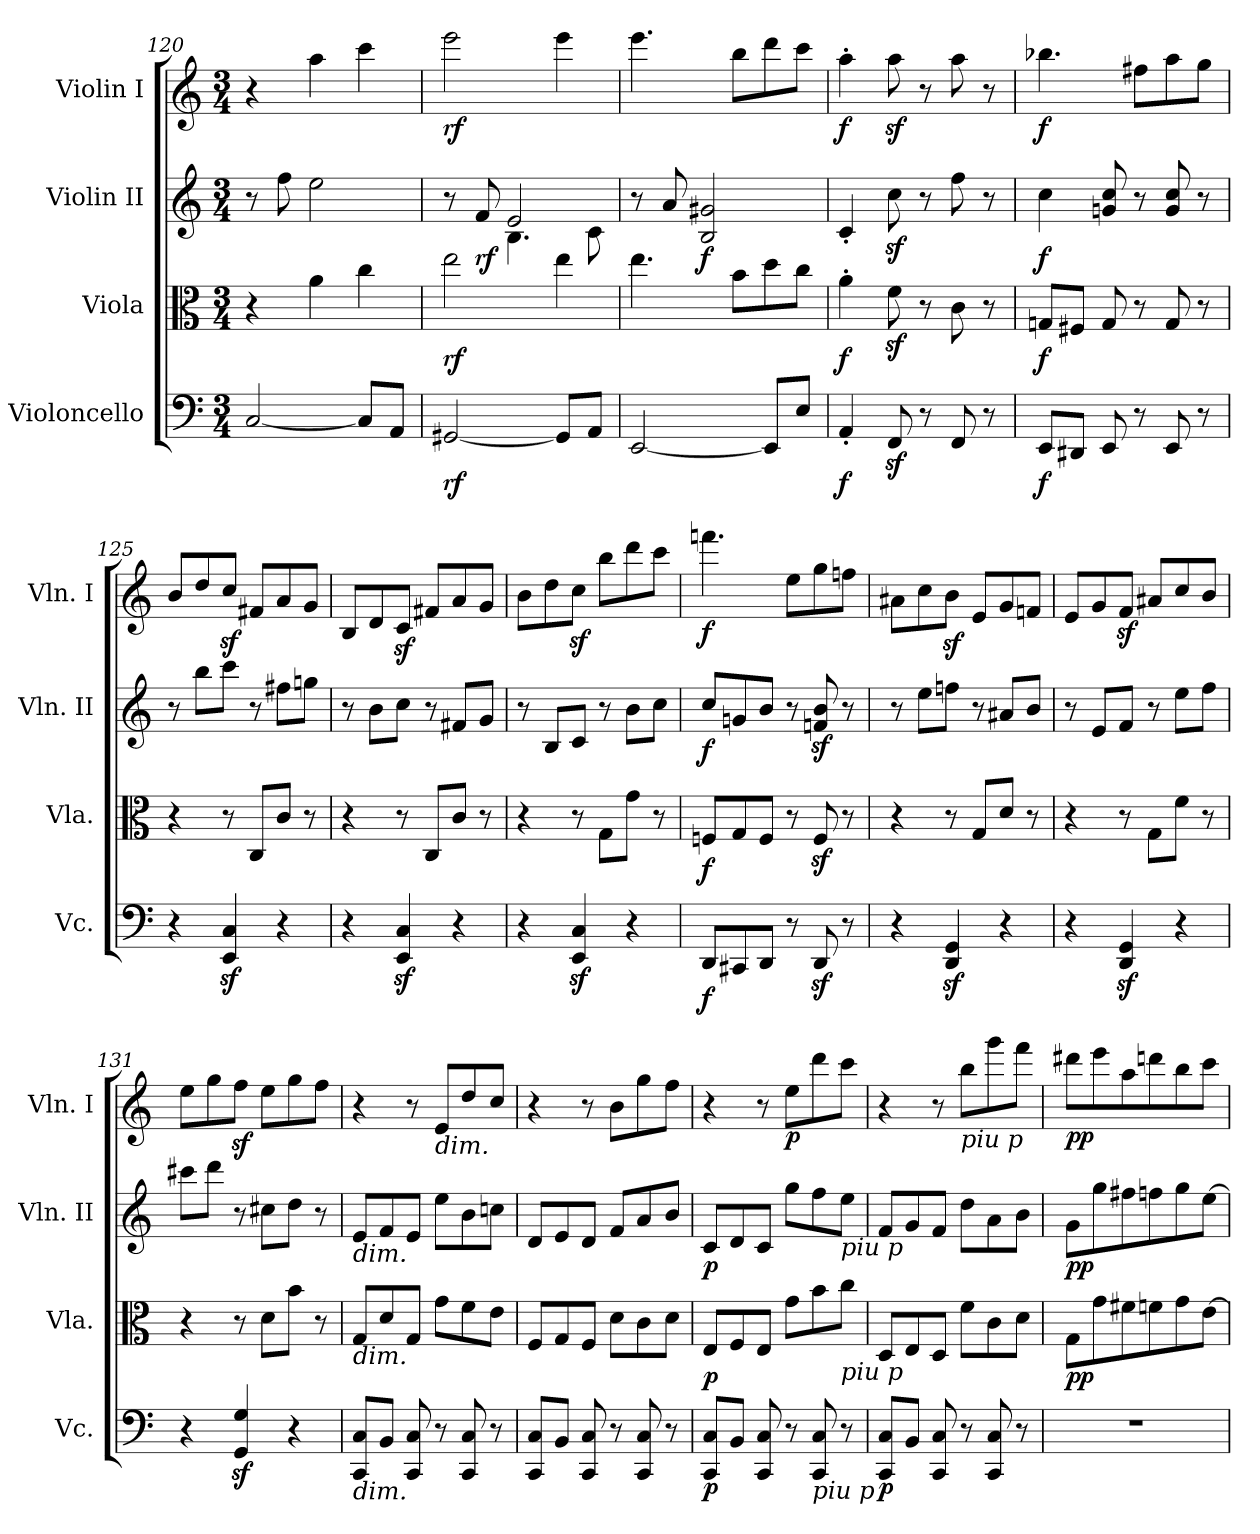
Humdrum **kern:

**kern	**dynam	**kern	**dynam	**kern	**dynam	**kern	**dynam
*part4	*part4	*part3	*part3	*part2	*part2	*part1	*part1
*staff4	*staff4	*staff3	*staff3	*staff2	*staff2	*staff1	*staff1
*I"Violoncello	*	*I"Viola	*	*I"Violin II	*	*I"Violin I	*
*I'Vc.	*	*I'Vla.	*	*I'Vln. II	*	*I'Vln. I	*
*clefF4	*	*clefC3	*	*clefG2	*	*clefG2	*
*k[]	*	*k[]	*	*k[]	*	*k[]	*
*M3/4	*	*M3/4	*	*M3/4	*	*M3/4	*
=120	=120	=120	=120	=120	=120	=120	=120
[2C/	.	4r	.	8r	.	4r	.
.	.	.	.	8ff\	.	.	.
.	.	4a\	.	2ee\	.	4aa\	.
8C/L]	.	4cc\	.	.	.	4ccc\	.
8AA/J	.	.	.	.	.	.	.
!!LO:LB:g=z
=121	=121	=121	=121	=121	=121	=121	=121
*	*	*	*	*^	*	*	*
!	!LO:DY:b	!	!LO:DY:b	!	!	!	!	!LO:DY:b
[2GG#X/	rf	2ee\	rf	8r	4ryy	.	2eee\	rf
!	!	!	!	!	!	!LO:DY:b	!	!
.	.	.	.	8f/	.	rf	.	.
.	.	.	.	2e/	4.B\	.	.	.
8GG#/L]	.	4ee\	.	.	.	.	4eee\	.
8AA/J	.	.	.	.	8c\	.	.	.
*	*	*	*	*v	*v	*	*	*
=122	=122	=122	=122	=122	=122	=122	=122
[2EE/	.	4.ee\	.	8r	.	4.eee\	.
.	.	.	.	8a/	.	.	.
!	!	!	!	!	!LO:DY:b	!	!
.	.	.	.	2B/ 2g#X/	f	.	.
.	.	8b\L	.	.	.	8bb\L	.
8EE/L]	.	8dd\	.	.	.	8ddd\	.
8E/J	.	8cc\J	.	.	.	8ccc\J	.
=123	=123	=123	=123	=123	=123	=123	=123
!	!LO:DY:b	!	!LO:DY:b	!	!	!	!LO:DY:b
4AA'/	f	4a'\	f	4c'/	.	4aa'\	f
8FFz</	.	8fz<\	.	8ccz<\	.	8aaz<\	.
8r	.	8r	.	8r	.	8r	.
8FF/	.	8c\	.	8ff\	.	8aa\	.
8r	.	8r	.	8r	.	8r	.
=124	=124	=124	=124	=124	=124	=124	=124
!	!LO:DY:b	!	!LO:DY:b	!	!LO:DY:b	!	!LO:DY:b
8EE/L	f	8Gn/L	f	4cc\	f	4.bb-X\	f
8DD#X/J	.	8F#X/J	.	.	.	.	.
8EE/	.	8G/	.	8gn/ 8cc/	.	.	.
8r	.	8r	.	8r	.	8ff#X\L	.
8EE/	.	8G/	.	8g/ 8cc/	.	8aa\	.
8r	.	8r	.	8r	.	8gg\J	.
=125	=125	=125	=125	=125	=125	=125	=125
4r	.	4r	.	8r	.	8b/L	.
.	.	.	.	8bb\L	.	8dd/	.
4EE/z< 4C/z<	.	8r	.	8ccc\J	.	8ccz</J	.
.	.	8C/L	.	8r	.	8f#X/L	.
4r	.	8c/J	.	8ff#X\L	.	8a/	.
.	.	8r	.	8ggn\J	.	8g/J	.
=126	=126	=126	=126	=126	=126	=126	=126
4r	.	4r	.	8r	.	8B/L	.
.	.	.	.	8b\L	.	8d/	.
4EE/z< 4C/z<	.	8r	.	8cc\J	.	8cz</J	.
.	.	8C/L	.	8r	.	8f#X/L	.
4r	.	8c/J	.	8f#X/L	.	8a/	.
.	.	8r	.	8g/J	.	8g/J	.
!!LO:PB:g=z
=127	=127	=127	=127	=127	=127	=127	=127
4r	.	4r	.	8r	.	8b\L	.
.	.	.	.	8B/L	.	8dd\	.
4EE/z< 4C/z<	.	8r	.	8c/J	.	8ccz<\J	.
.	.	8G\L	.	8r	.	8bb\L	.
4r	.	8g\J	.	8b\L	.	8ddd\	.
.	.	8r	.	8cc\J	.	8ccc\J	.
=128	=128	=128	=128	=128	=128	=128	=128
!	!LO:DY:b	!	!LO:DY:b	!	!LO:DY:b	!	!LO:DY:b
8DD/L	f	8Fn/L	f	8cc/L	f	4.fffn\	f
8CC#X/	.	8G/	.	8gn/	.	.	.
8DD/J	.	8F/J	.	8b/J	.	.	.
8r	.	8r	.	8r	.	8ee\L	.
8DDz</	.	8Fz</	.	8fn/z< 8b/z<	.	8gg\	.
8r	.	8r	.	8r	.	8ffn\J	.
=129	=129	=129	=129	=129	=129	=129	=129
4r	.	4r	.	8r	.	8a#X\L	.
.	.	.	.	8ee\L	.	8cc\	.
4DD/z< 4GG/z<	.	8r	.	8ffn\J	.	8bz<\J	.
.	.	8G/L	.	8r	.	8e/L	.
4r	.	8d/J	.	8a#X/L	.	8g/	.
.	.	8r	.	8b/J	.	8fn/J	.
=130	=130	=130	=130	=130	=130	=130	=130
4r	.	4r	.	8r	.	8e/L	.
.	.	.	.	8e/L	.	8g/	.
4DD/z< 4GG/z<	.	8r	.	8f/J	.	8fz</J	.
.	.	8G\L	.	8r	.	8a#X/L	.
4r	.	8f\J	.	8ee\L	.	8cc/	.
.	.	8r	.	8ff\J	.	8b/J	.
=131	=131	=131	=131	=131	=131	=131	=131
4r	.	4r	.	8ccc#X\L	.	8ee\L	.
.	.	.	.	8ddd\J	.	8gg\	.
4GG/z< 4G/z<	.	8r	.	8r	.	8ffz<\J	.
.	.	8d\L	.	8cc#X\L	.	8ee\L	.
4r	.	8b\J	.	8dd\J	.	8gg\	.
.	.	8r	.	8r	.	8ff\J	.
!!LO:LB:g=z
=132	=132	=132	=132	=132	=132	=132	=132
!	!	!	!	!LO:TX:b:i:t=dim.	!	!	!
!	!	!LO:TX:b:i:t=dim.	!	!	!	!	!
!LO:TX:b:i:t=dim.	!	!	!	!	!	!	!
8CC/ 8C/L	.	8G/L	.	8e/L	.	4r	.
8BB/J	.	8d/	.	8f/	.	.	.
8CC/ 8C/	.	8G/J	.	8e/J	.	8r	.
!	!	!	!	!	!	!LO:TX:b:i:t=dim.	!
8r	.	8g\L	.	8ee\L	.	8e/L	.
8CC/ 8C/	.	8f\	.	8b\	.	8dd/	.
8r	.	8e\J	.	8ccn\J	.	8cc/J	.
=133	=133	=133	=133	=133	=133	=133	=133
8CC/ 8C/L	.	8F/L	.	8d/L	.	4r	.
8BB/J	.	8G/	.	8e/	.	.	.
8CC/ 8C/	.	8F/J	.	8d/J	.	8r	.
8r	.	8d\L	.	8f/L	.	8b\L	.
8CC/ 8C/	.	8c\	.	8a/	.	8gg\	.
8r	.	8d\J	.	8b/J	.	8ff\J	.
=134	=134	=134	=134	=134	=134	=134	=134
!	!LO:DY:b	!	!LO:DY:b	!	!LO:DY:b	!	!
8CC/ 8C/L	p	8E/L	p	8c/L	p	4r	.
8BB/J	.	8F/	.	8d/	.	.	.
8CC/ 8C/	.	8E/J	.	8c/J	.	8r	.
!	!	!	!	!	!	!	!LO:DY:b
8r	.	8g\L	.	8gg\L	.	8ee\L	p
!LO:TX:b:i:t=piu p	!	!	!	!	!	!	!
8CC/ 8C/	.	8b\	.	8ff\	.	8ddd\	.
!	!	!	!	!LO:TX:b:i:t=piu p	!	!	!
!	!	!LO:TX:b:i:t=piu p	!	!	!	!	!
8r	.	8cc\J	.	8ee\J	.	8ccc\J	.
=135	=135	=135	=135	=135	=135	=135	=135
!	!LO:DY:b	!	!	!	!	!	!
8CC/ 8C/L	p	8D/L	.	8f/L	.	4r	.
8BB/J	.	8E/	.	8g/	.	.	.
8CC/ 8C/	.	8D/J	.	8f/J	.	8r	.
!	!	!	!	!	!	!LO:TX:b:i:t=piu p	!
8r	.	8f\L	.	8dd\L	.	8bb\L	.
8CC/ 8C/	.	8c\	.	8a\	.	8ggg\	.
8r	.	8d\J	.	8b\J	.	8fff\J	.
!!LO:LB:g=z
=136	=136	=136	=136	=136	=136	=136	=136
!	!	!	!LO:DY:b	!	!LO:DY:b	!	!LO:DY:b
2.r	.	8G\L	pp	8g\L	pp	8ddd#X\L	pp
.	.	8g\	.	8gg\	.	8eee\	.
.	.	8f#X\	.	8ff#X\	.	8aa\	.
.	.	8fn\	.	8ffn\	.	8dddn\	.
.	.	8g\	.	8gg\	.	8bb\	.
.	.	[8e\J	.	[8ee\J	.	8ccc\J	.
=	=	=	=	=	=	=	=
*-	*-	*-	*-	*-	*-	*-	*-
